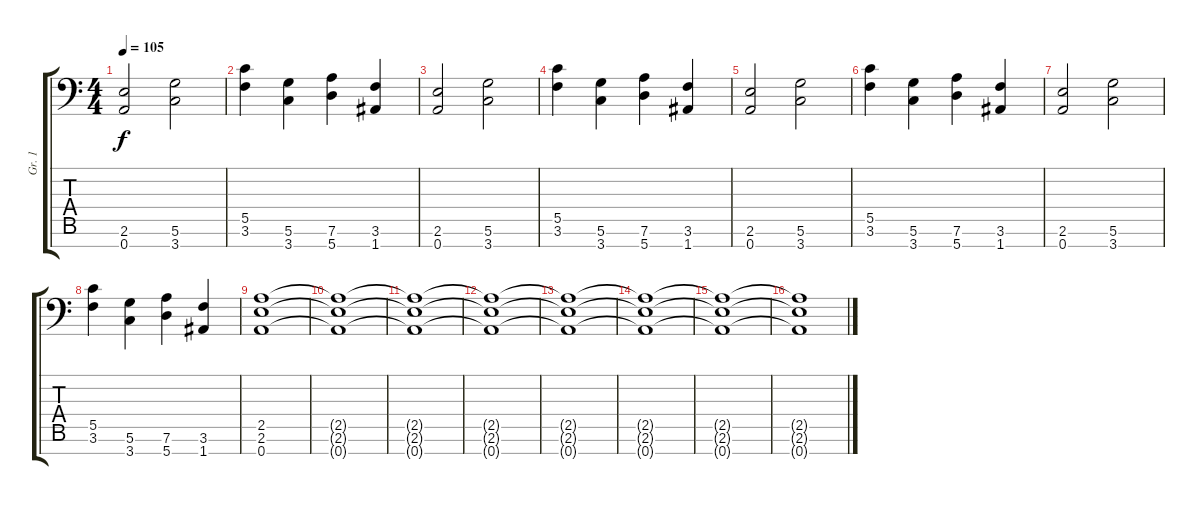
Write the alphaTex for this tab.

\track ("Gr. 1" "Gr. 1") {instrument overdrivenguitar}
\staff {score tabs}
\tuning (D4 A3 F3 C3 G2 D2 A1) {hide}
\ts (4 4)
\tempo 105
\clef f4
\ks c
(2.6 0.7).2{dy f} (5.6 3.7).2 |
(5.5 3.6).4 (5.6 3.7).4 (7.6 5.7).4 (3.6 1.7).4 |
(2.6 0.7).2 (5.6 3.7).2 |
(5.5 3.6).4 (5.6 3.7).4 (7.6 5.7).4 (3.6 1.7).4 |
(2.6 0.7).2 (5.6 3.7).2 |
(5.5 3.6).4 (5.6 3.7).4 (7.6 5.7).4 (3.6 1.7).4 |
(2.6 0.7).2 (5.6 3.7).2 |
(5.5 3.6).4 (5.6 3.7).4 (7.6 5.7).4 (3.6 1.7).4 |
(2.5 2.6 0.7).1 |
(2.5{t} 2.6{t} 0.7{t}).1 |
(2.5{t} 2.6{t} 0.7{t}).1 |
(2.5{t} 2.6{t} 0.7{t}).1 |
(2.5{t} 2.6{t} 0.7{t}).1 |
(2.5{t} 2.6{t} 0.7{t}).1 |
(2.5{t} 2.6{t} 0.7{t}).1 |
(2.5{t} 2.6{t} 0.7{t}).1
